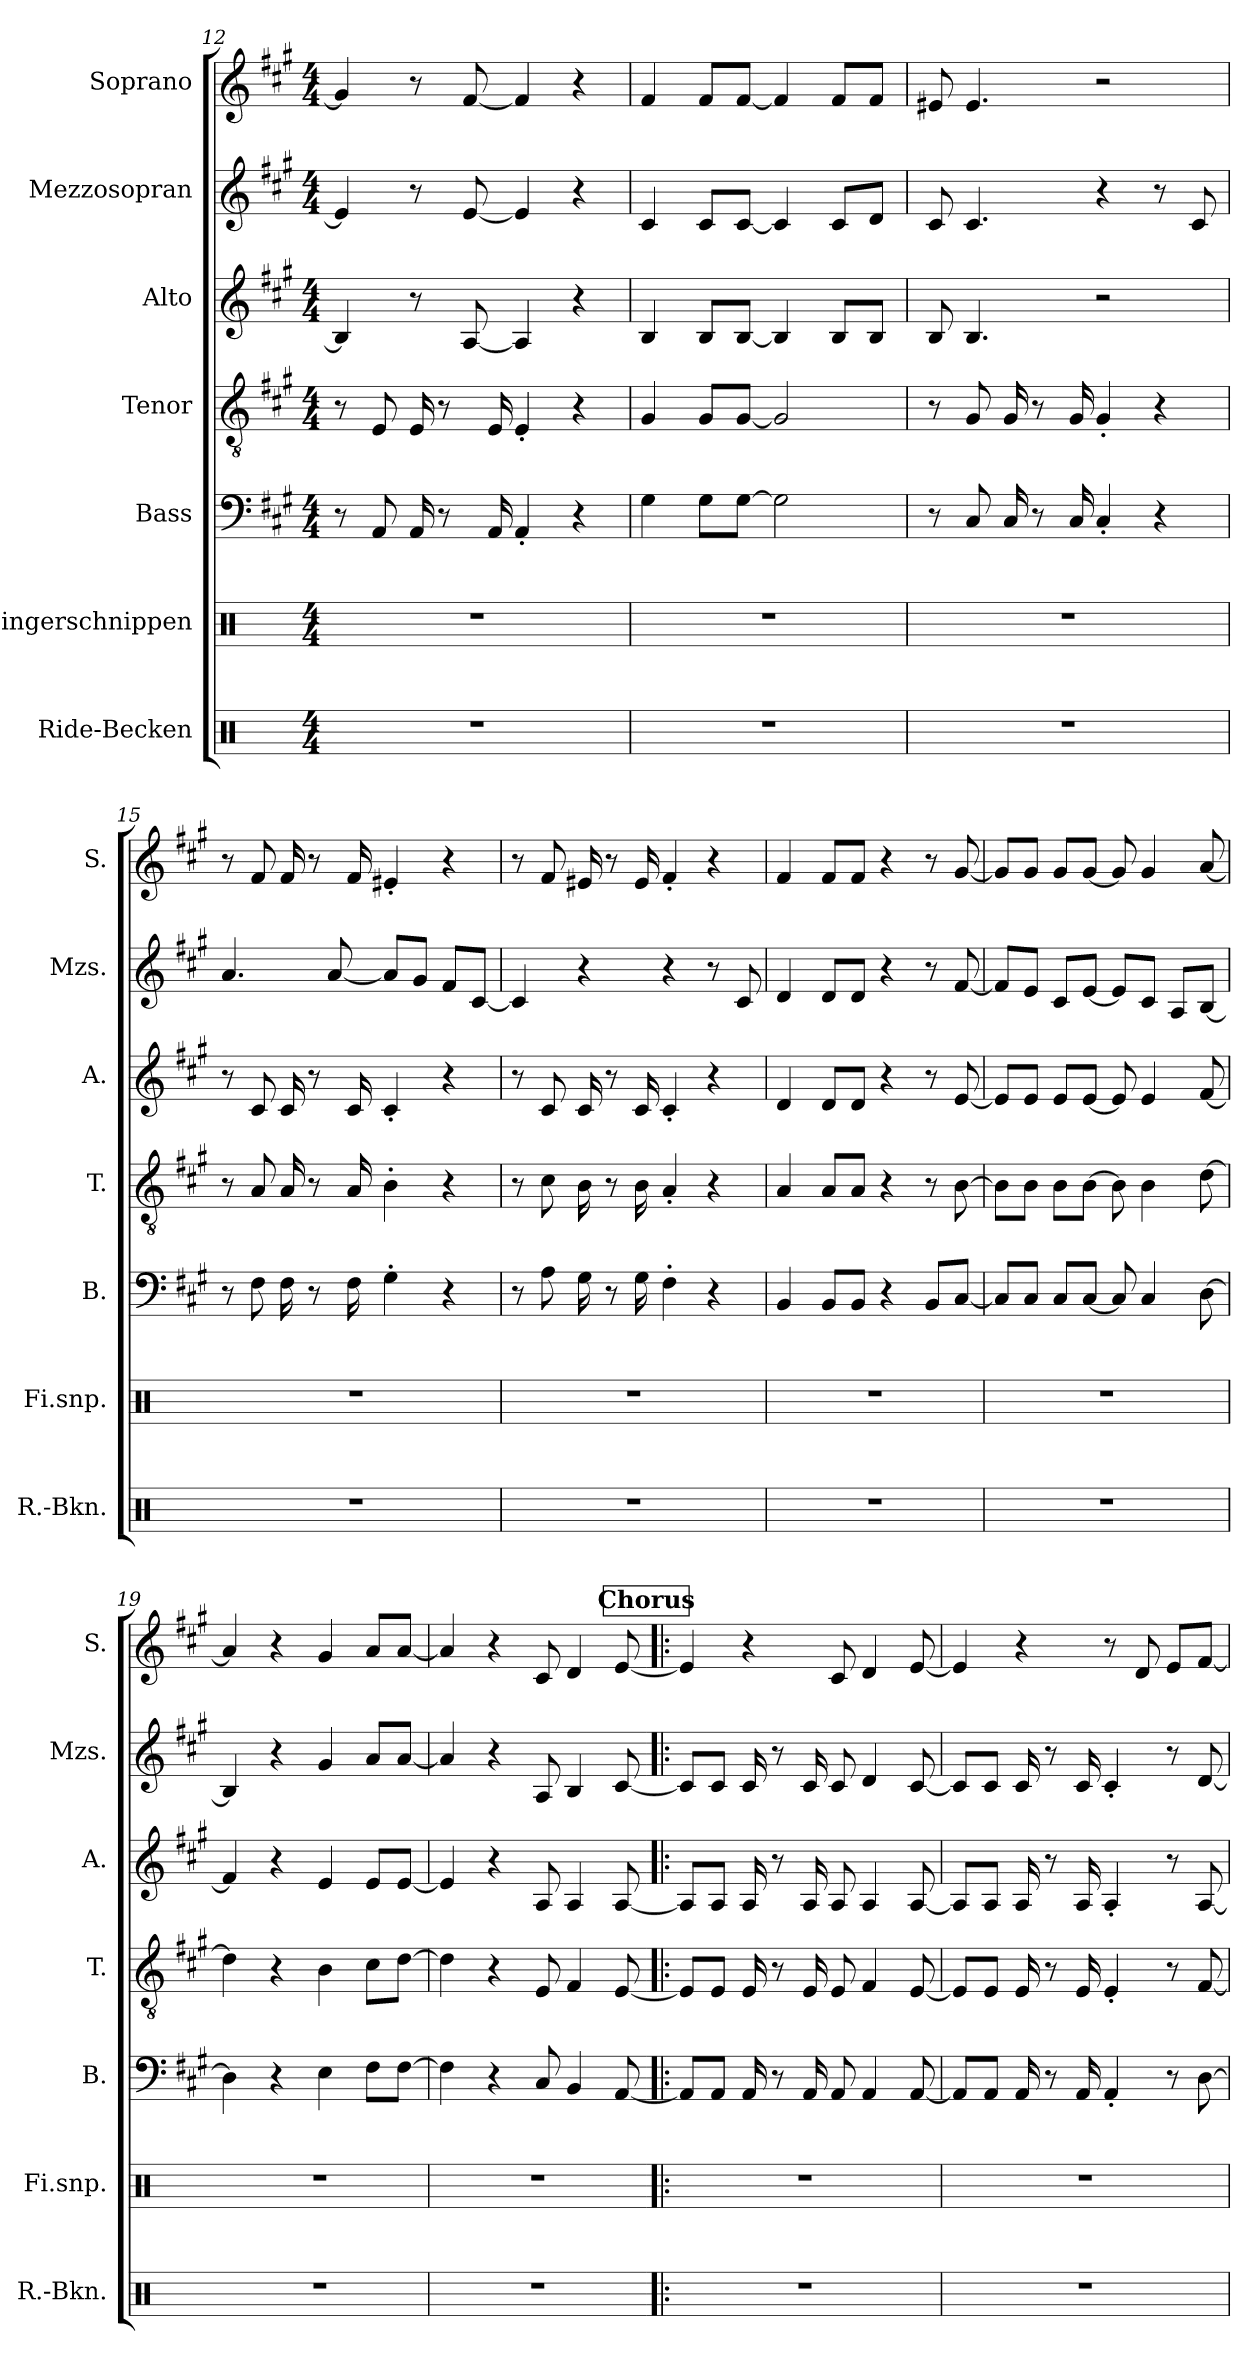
**kern	**kern	**kern	**kern	**kern	**kern	**kern
*part7	*part6	*part5	*part4	*part3	*part2	*part1
*staff7	*staff6	*staff5	*staff4	*staff3	*staff2	*staff1
*I"Ride-Becken	*I"Fingerschnippen	*I"Bass	*I"Tenor	*I"Alto	*I"Mezzosopran	*I"Soprano
*I'R.-Bkn.	*I'Fi.snp.	*I'B.	*I'T.	*I'A.	*I'Mzs.	*I'S.
*clefX	*clefX	*clefF4	*clefGv2	*clefG2	*clefG2	*clefG2
*k[]	*k[]	*k[f#c#g#]	*k[f#c#g#]	*k[f#c#g#]	*k[f#c#g#]	*k[f#c#g#]
*M4/4	*M4/4	*M4/4	*M4/4	*M4/4	*M4/4	*M4/4
=12	=12	=12	=12	=12	=12	=12
1r	1r	8r	8r	4B/]	4e/]	4g#/]
.	.	8AA/	8E/	.	.	.
.	.	16AA/	16E/	8r	8r	8r
.	.	8r	8r	.	.	.
.	.	.	.	[8A/	[8e/	[8f#/
.	.	16AA/	16E/	.	.	.
.	.	4AA'/	4E'/	4A/]	4e/]	4f#/]
.	.	4r	4r	4r	4r	4r
=13	=13	=13	=13	=13	=13	=13
1r	1r	4G#\	4G#/	4B/	4c#/	4f#/
.	.	8G#\L	8G#/L	8B/L	8c#/L	8f#/L
.	.	[8G#\J	[8G#/J	[8B/J	[8c#/J	[8f#/J
.	.	2G#\]	2G#/]	4B/]	4c#/]	4f#/]
.	.	.	.	8B/L	8c#/L	8f#/L
.	.	.	.	8B/J	8d/J	8f#/J
!!LO:LB:g=z
=14	=14	=14	=14	=14	=14	=14
1r	1r	8r	8r	8B/	8c#/	8e#X/
.	.	8C#/	8G#/	4.B/	4.c#/	4.e#/
.	.	16C#/	16G#/	.	.	.
.	.	8r	8r	.	.	.
.	.	16C#/	16G#/	.	.	.
.	.	4C#'/	4G#'/	2r	4r	2r
.	.	4r	4r	.	8r	.
.	.	.	.	.	8c#/	.
=15	=15	=15	=15	=15	=15	=15
1r	1r	8r	8r	8r	4.a/	8r
.	.	8F#\	8A/	8c#/	.	8f#/
.	.	16F#\	16A/	16c#/	.	16f#/
.	.	8r	8r	8r	.	8r
.	.	.	.	.	[8a/	.
.	.	16F#\	16A/	16c#/	.	16f#/
.	.	4G#'\	4B'\	4c#'/	8a/L]	4e#X'/
.	.	.	.	.	8g#/J	.
.	.	4r	4r	4r	8f#/L	4r
.	.	.	.	.	[8c#/J	.
=16	=16	=16	=16	=16	=16	=16
1r	1r	8r	8r	8r	4c#/]	8r
.	.	8A\	8c#\	8c#/	.	8f#/
.	.	16G#\	16B\	16c#/	4r	16e#X/
.	.	8r	8r	8r	.	8r
.	.	16G#\	16B\	16c#/	.	16e#/
.	.	4F#'\	4A'/	4c#'/	4r	4f#'/
.	.	4r	4r	4r	8r	4r
.	.	.	.	.	8c#/	.
!!LO:LB:g=z
=17	=17	=17	=17	=17	=17	=17
1r	1r	4BB/	4A/	4d/	4d/	4f#/
.	.	8BB/L	8A/L	8d/L	8d/L	8f#/L
.	.	8BB/J	8A/J	8d/J	8d/J	8f#/J
.	.	4r	4r	4r	4r	4r
.	.	8BB/L	8r	8r	8r	8r
.	.	[8C#/J	[8B\	[8e/	[8f#/	[8g#/
=18	=18	=18	=18	=18	=18	=18
1r	1r	8C#/L]	8B\L]	8e/L]	8f#/L]	8g#/L]
.	.	8C#/J	8B\J	8e/J	8e/J	8g#/J
.	.	8C#/L	8B\L	8e/L	8c#/L	8g#/L
.	.	[8C#/J	[8B\J	[8e/J	[8e/J	[8g#/J
.	.	8C#/]	8B\]	8e/]	8e/L]	8g#/]
.	.	4C#/	4B\	4e/	8c#/J	4g#/
.	.	.	.	.	8A/L	.
.	.	[8D\	[8d\	[8f#/	[8B/J	[8a/
=19	=19	=19	=19	=19	=19	=19
1r	1r	4D\]	4d\]	4f#/]	4B/]	4a/]
.	.	4r	4r	4r	4r	4r
.	.	4E\	4B\	4e/	4g#/	4g#/
.	.	8F#\L	8c#\L	8e/L	8a/L	8a/L
.	.	[8F#\J	[8d\J	[8e/J	[8a/J	[8a/J
=20	=20	=20	=20	=20	=20	=20
1r	1r	4F#\]	4d\]	4e/]	4a/]	4a/]
.	.	4r	4r	4r	4r	4r
.	.	8C#/	8E/	8A/	8A/	8c#/
.	.	4BB/	4F#/	4A/	4B/	4d/
.	.	[8AA/	[8E/	[8A/	[8c#/	[8e/
!!LO:PB:g=z
!!LO:REH:place=s1:a:B:fs=14:t=Chorus
=21!|:	=21!|:	=21!|:	=21!|:	=21!|:	=21!|:	=21!|:
1r	1r	8AA/L]	8E/L]	8A/L]	8c#/L]	4e/]
.	.	8AA/J	8E/J	8A/J	8c#/J	.
.	.	16AA/	16E/	16A/	16c#/	4r
.	.	8r	8r	8r	8r	.
.	.	16AA/	16E/	16A/	16c#/	.
.	.	8AA/	8E/	8A/	8c#/	8c#/
.	.	4AA/	4F#/	4A/	4d/	4d/
.	.	[8AA/	[8E/	[8A/	[8c#/	[8e/
=22	=22	=22	=22	=22	=22	=22
1r	1r	8AA/L]	8E/L]	8A/L]	8c#/L]	4e/]
.	.	8AA/J	8E/J	8A/J	8c#/J	.
.	.	16AA/	16E/	16A/	16c#/	4r
.	.	8r	8r	8r	8r	.
.	.	16AA/	16E/	16A/	16c#/	.
.	.	4AA'/	4E'/	4A'/	4c#'/	8r
.	.	.	.	.	.	8d/
.	.	8r	8r	8r	8r	8e/L
.	.	[8D\	[8F#/	[8A/	[8d/	[8f#/J
=	=	=	=	=	=	=
*-	*-	*-	*-	*-	*-	*-
